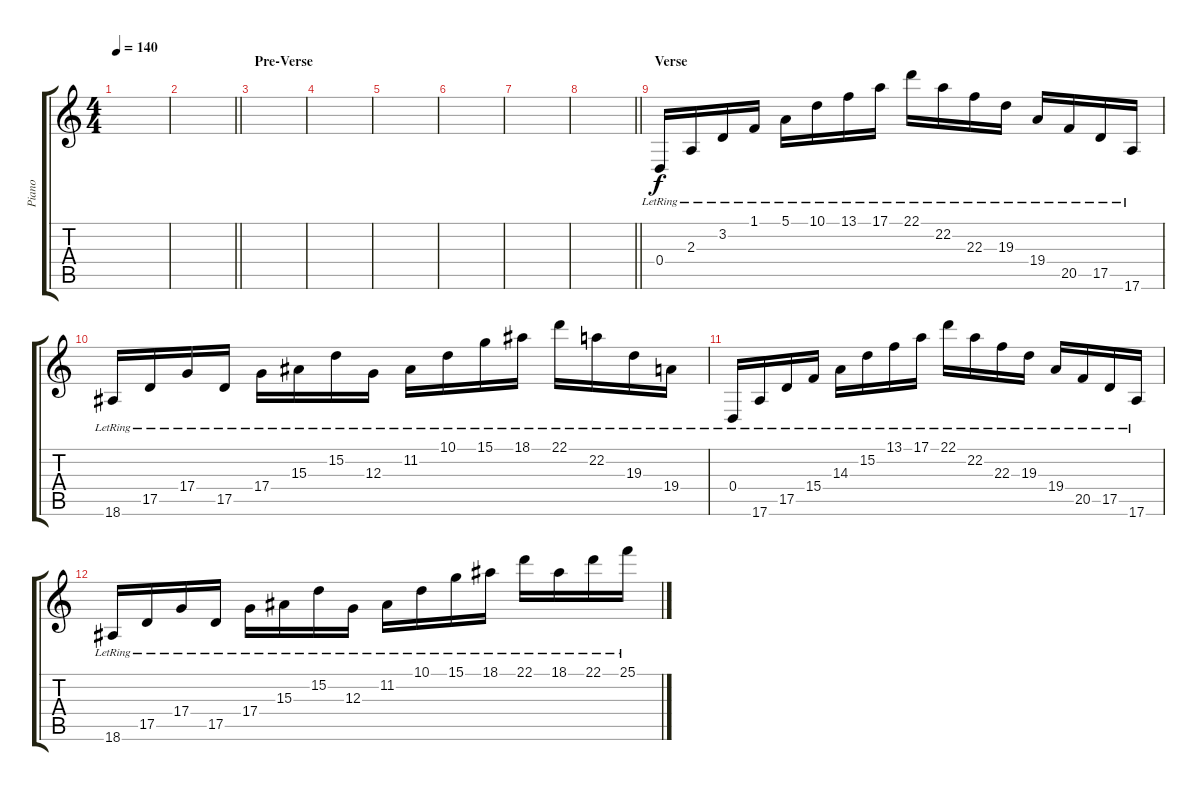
\track ("Piano" "Piano") {instrument acousticgrandpiano}
\staff {score tabs}
\tuning (E4 B3 G3 D3 A2 E2) {hide}
\ts (4 4)
\tempo 140
\clef g2
\ks c
|
\barLineRight lightlight
|
\section ("" "Pre-Verse")
|
|
|
|
|
\barLineRight lightlight
|
\section ("" "Verse")
0.4{lr}.16 2.3{lr}.16 3.2{lr}.16 1.1{lr}.16 5.1{lr}.16 10.1{lr}.16 13.1{lr}.16 17.1{lr}.16 22.1{lr}.16 22.2{lr}.16 22.3{lr}.16 19.3{lr}.16 19.4{lr}.16 20.5{lr}.16 17.5{lr}.16 17.6{lr}.16 |
18.6{lr}.16 17.5{lr}.16 17.4{lr}.16 17.5{lr}.16 17.4{lr}.16 15.3{lr}.16 15.2{lr}.16 12.3{lr}.16 11.2{lr}.16 10.1{lr}.16 15.1{lr}.16 18.1{lr}.16 22.1{lr}.16 22.2{lr}.16 19.3{lr}.16 19.4{lr}.16 |
0.4{lr}.16 17.6{lr}.16 17.5{lr}.16 15.4{lr}.16 14.3{lr}.16 15.2{lr}.16 13.1{lr}.16 17.1{lr}.16 22.1{lr}.16 22.2{lr}.16 22.3{lr}.16 19.3{lr}.16 19.4{lr}.16 20.5{lr}.16 17.5{lr}.16 17.6{lr}.16 |
18.6{lr}.16 17.5{lr}.16 17.4{lr}.16 17.5{lr}.16 17.4{lr}.16 15.3{lr}.16 15.2{lr}.16 12.3{lr}.16 11.2{lr}.16 10.1{lr}.16 15.1{lr}.16 18.1{lr}.16 22.1{lr}.16 18.1{lr}.16 22.1{lr}.16 25.1{lr}.16
